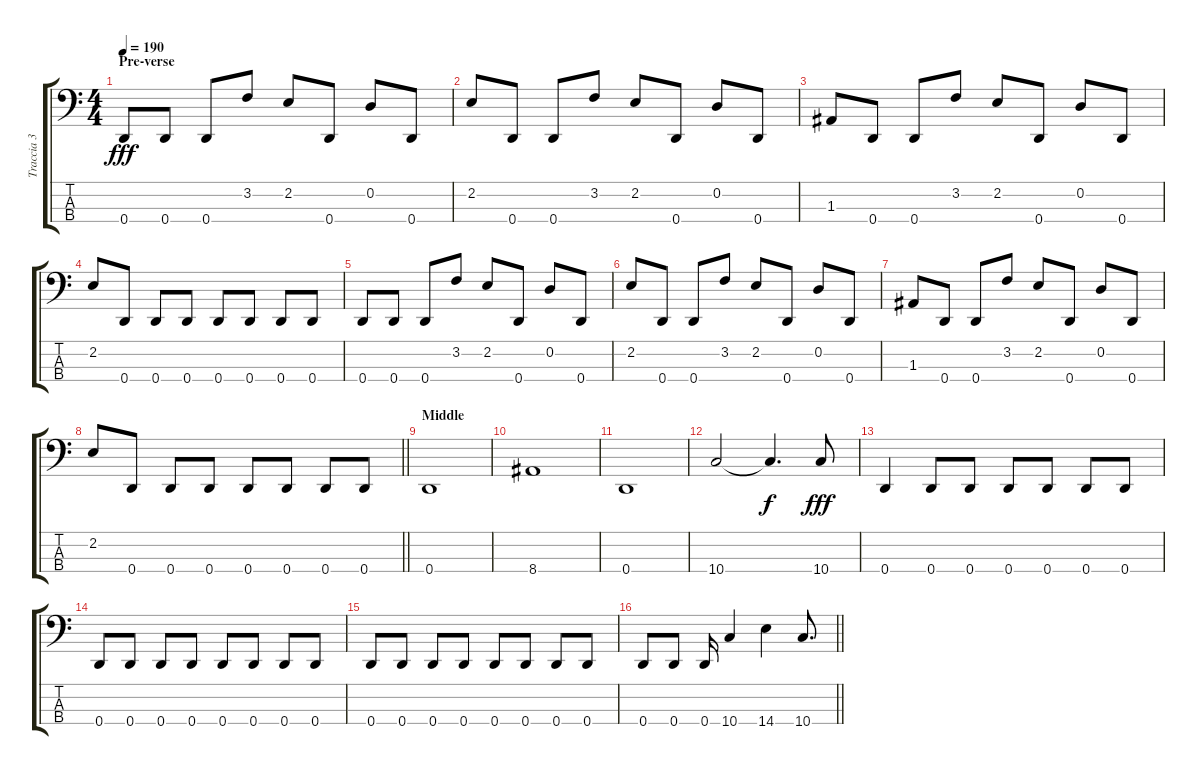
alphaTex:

\track ("Traccia 3" "Traccia 3") {instrument electricbassfinger}
\staff {score tabs}
\tuning (G2 D2 A1 D1) {hide}
\ts (4 4)
\section ("" "Pre-verse")
\tempo 190
\clef f4
\ks c
0.4.8{dy fff} 0.4.8 0.4.8 3.2.8 2.2.8 0.4.8 0.2.8 0.4.8 |
2.2.8 0.4.8 0.4.8 3.2.8 2.2.8 0.4.8 0.2.8 0.4.8 |
1.3.8 0.4.8 0.4.8 3.2.8 2.2.8 0.4.8 0.2.8 0.4.8 |
2.2.8 0.4.8 0.4.8 0.4.8 0.4.8 0.4.8 0.4.8 0.4.8 |
0.4.8 0.4.8 0.4.8 3.2.8 2.2.8 0.4.8 0.2.8 0.4.8 |
2.2.8 0.4.8 0.4.8 3.2.8 2.2.8 0.4.8 0.2.8 0.4.8 |
1.3.8 0.4.8 0.4.8 3.2.8 2.2.8 0.4.8 0.2.8 0.4.8 |
\barLineRight lightlight
2.2.8 0.4.8 0.4.8 0.4.8 0.4.8 0.4.8 0.4.8 0.4.8 |
\section ("" "Middle")
0.4.1 |
8.4.1 |
0.4.1 |
10.4.2 10.4{t}.4{d dy f} 10.4.8{dy fff} |
0.4.4 0.4.8 0.4.8 0.4.8 0.4.8 0.4.8 0.4.8 |
0.4.8 0.4.8 0.4.8 0.4.8 0.4.8 0.4.8 0.4.8 0.4.8 |
0.4.8 0.4.8 0.4.8 0.4.8 0.4.8 0.4.8 0.4.8 0.4.8 |
\barLineRight lightlight
0.4.8 0.4.8 0.4.16 10.4.4 14.4.4 10.4.8{d}
